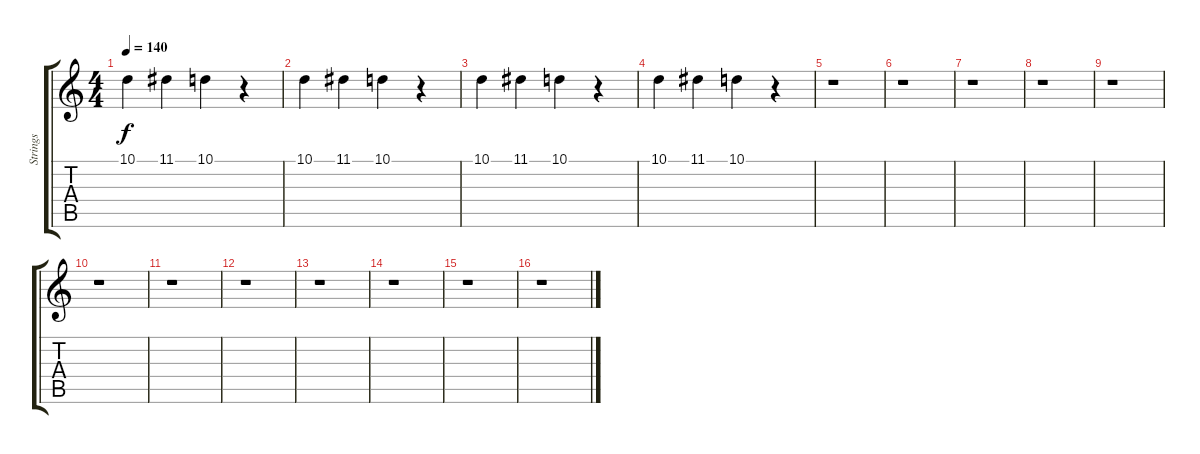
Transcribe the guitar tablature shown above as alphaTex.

\track ("Strings" "Strings") {instrument lead2sawtooth}
\staff {score tabs}
\tuning (E4 B3 G3 D3 A2 E2) {hide}
\ts (4 4)
\tempo 140
\clef g2
\ks c
10.1.4{dy f} 11.1.4 10.1.4 r.4 |
10.1.4 11.1.4 10.1.4 r.4 |
10.1.4 11.1.4 10.1.4 r.4 |
10.1.4 11.1.4 10.1.4 r.4 |
r.1 |
r.1 |
r.1 |
r.1 |
r.1 |
r.1 |
r.1 |
r.1 |
r.1 |
r.1 |
r.1 |
r.1
